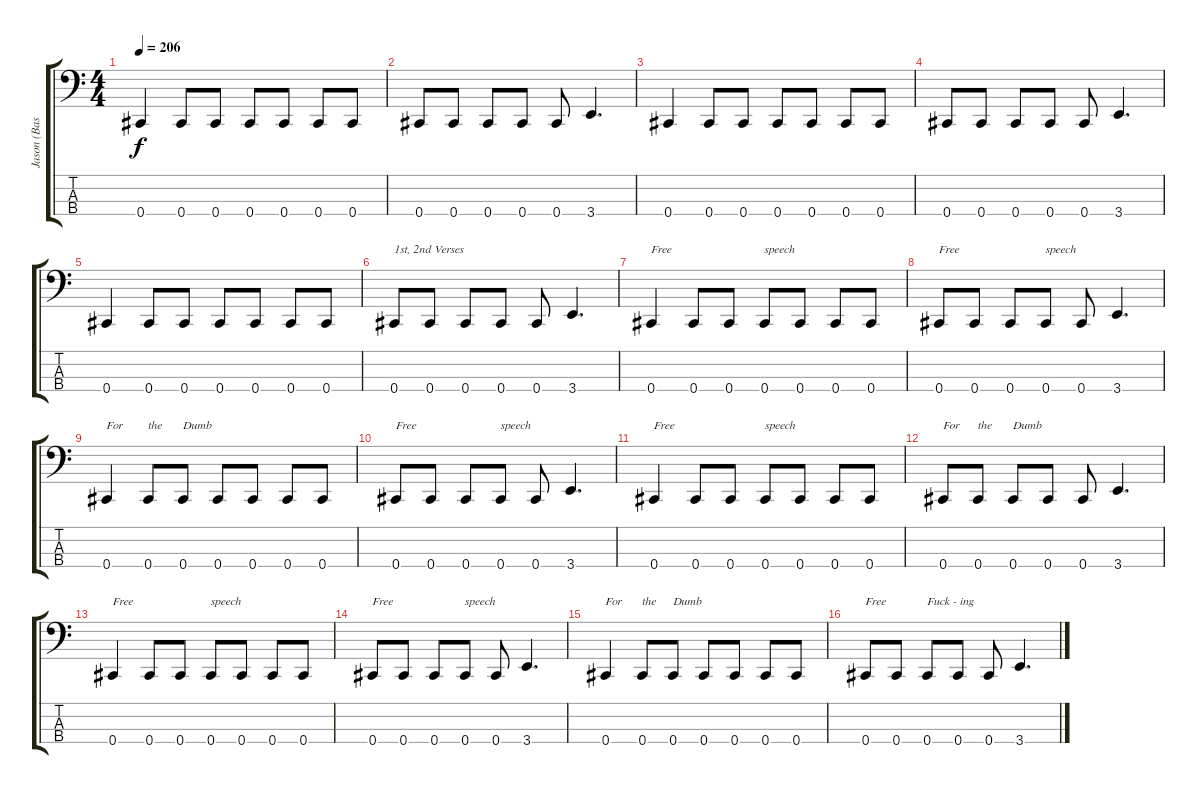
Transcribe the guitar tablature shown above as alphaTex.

\track ("Jason (Bass)" "Jason (Bas") {instrument electricbasspick}
\staff {score tabs}
\tuning (E2 B1 Gb1 Db1) {hide}
\ts (4 4)
\tempo 206
\clef f4
\ks c
0.4.4{dy f} 0.4.8 0.4.8 0.4.8 0.4.8 0.4.8 0.4.8 |
0.4.8 0.4.8 0.4.8 0.4.8 0.4.8 3.4.4{d} |
0.4.4 0.4.8 0.4.8 0.4.8 0.4.8 0.4.8 0.4.8 |
0.4.8 0.4.8 0.4.8 0.4.8 0.4.8 3.4.4{d} |
0.4.4 0.4.8 0.4.8 0.4.8 0.4.8 0.4.8 0.4.8 |
0.4.8{txt "1st, 2nd Verses"} 0.4.8 0.4.8 0.4.8 0.4.8 3.4.4{d} |
0.4.4{txt "Free "} 0.4.8 0.4.8 0.4.8{txt "speech"} 0.4.8 0.4.8 0.4.8 |
0.4.8{txt "Free"} 0.4.8 0.4.8 0.4.8{txt "speech"} 0.4.8 3.4.4{d} |
0.4.4{txt "For "} 0.4.8{txt "the"} 0.4.8{txt "Dumb"} 0.4.8 0.4.8 0.4.8 0.4.8 |
0.4.8{txt "Free"} 0.4.8 0.4.8 0.4.8{txt "speech"} 0.4.8 3.4.4{d} |
0.4.4{txt "Free "} 0.4.8 0.4.8 0.4.8{txt "speech"} 0.4.8 0.4.8 0.4.8 |
0.4.8{txt "For"} 0.4.8{txt "the"} 0.4.8{txt "Dumb"} 0.4.8 0.4.8 3.4.4{d} |
0.4.4{txt "Free "} 0.4.8 0.4.8 0.4.8{txt "speech"} 0.4.8 0.4.8 0.4.8 |
0.4.8{txt "Free"} 0.4.8 0.4.8 0.4.8{txt "speech"} 0.4.8 3.4.4{d} |
0.4.4{txt "For "} 0.4.8{txt "the"} 0.4.8{txt "Dumb"} 0.4.8 0.4.8 0.4.8 0.4.8 |
0.4.8{txt "Free"} 0.4.8 0.4.8{txt "Fuck - ing"} 0.4.8 0.4.8 3.4.4{d}
